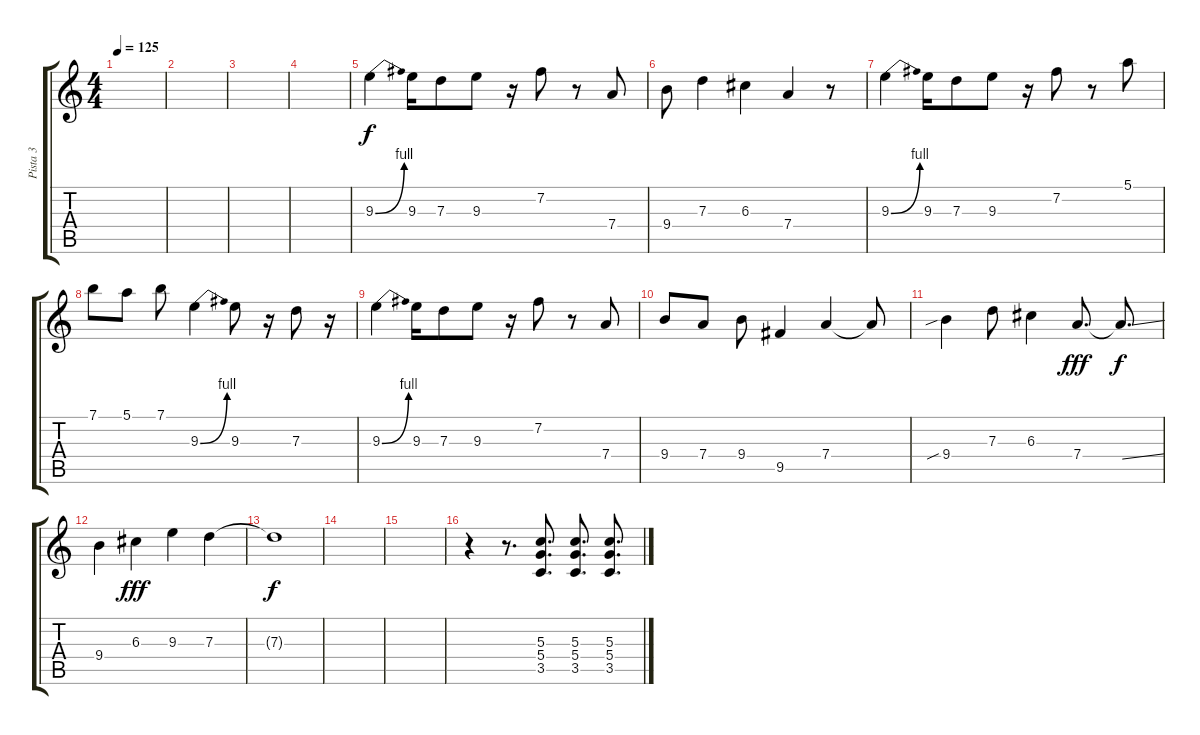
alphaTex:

\track ("Pista 3" "Pista 3") {instrument overdrivenguitar}
\staff {score tabs}
\tuning (E4 B3 G3 D3 A2 E2) {hide}
\ts (4 4)
\tempo 125
\clef g2
\ks c
|
|
|
|
9.3{be (bend 0 0 60 4)}.4 9.3.16 7.3.8 9.3.8 r.16 7.2.8 r.8 7.4.8 |
9.4.8 7.3.4 6.3.4 7.4.4 r.8 |
9.3{be (bend 0 0 60 4)}.4 9.3.16 7.3.8 9.3.8 r.16 7.2.8 r.8 5.1.8 |
7.1.8 5.1.8 7.1.8 9.3{be (bend 0 0 60 4)}.4 9.3.8 r.16 7.3.8 r.16 |
9.3{be (bend 0 0 60 4)}.4 9.3.16 7.3.8 9.3.8 r.16 7.2.8 r.8 7.4.8 |
9.4.8 7.4.8 9.4.8 9.5.4 7.4.4 7.4{t}.8 |
9.4{sib}.4 7.3.8 6.3.4 7.4.8{d dy fff} 7.4{ss t}.8{d dy f} |
9.4.4 6.3.4{dy fff} 9.3.4 7.3.4 |
7.3{t}.1{dy f} |
|
|
r.4 r.8{d} (5.3 5.4 3.5).8{d} (5.3 5.4 3.5).8{d} (5.3 5.4 3.5).8{d}
